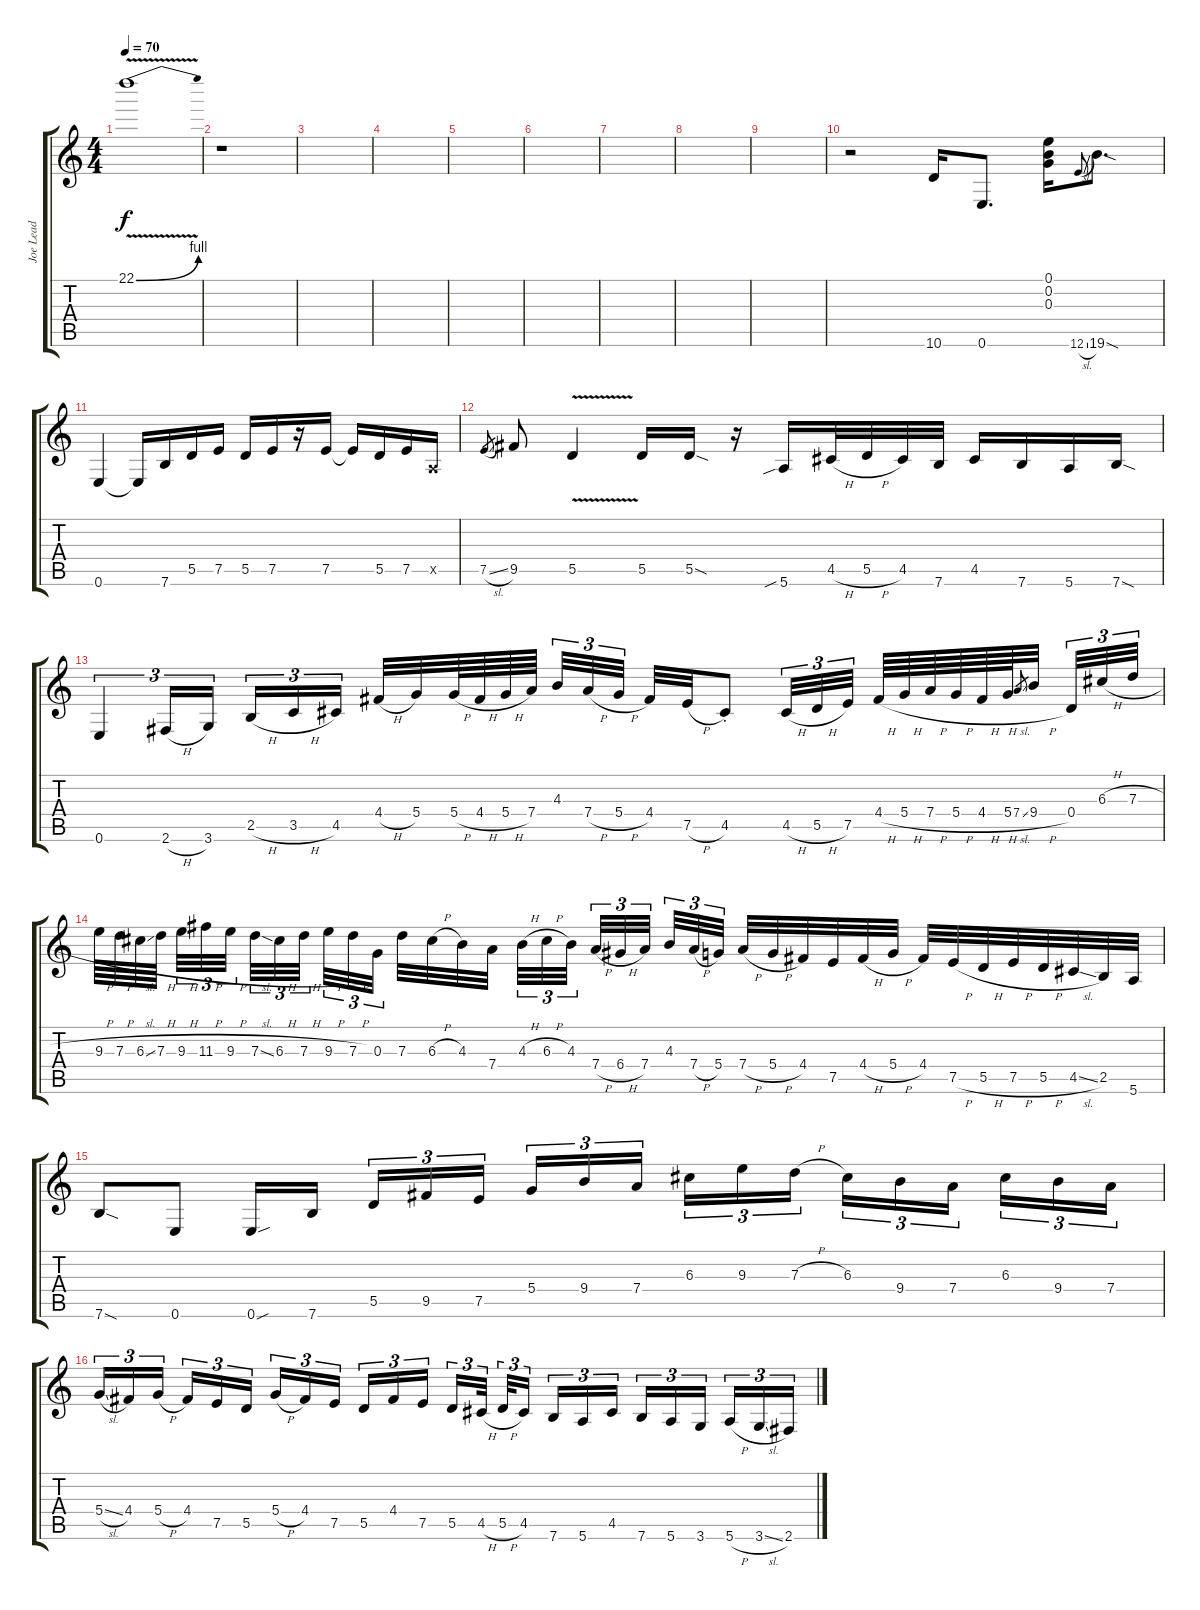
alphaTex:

\track ("Joe Lead" "Joe Lead") {instrument distortionguitar}
\staff {score tabs}
\tuning (E4 B3 G3 D3 A2 E2) {hide}
\ts (4 4)
\tempo 70
\clef g2
\ks c
22.1{be (bend 0 0 60 4) v}.1{dy f} |
r.1 |
|
|
|
|
|
|
|
r.2 10.6.16 0.6.8{d} (0.1 0.2 0.3).16 12.6{sl}.8{gr onbeat} 19.6{sod}.8{d} |
0.6.4 0.6{t}.16 7.6.16 5.5.16 7.5.16 5.5.16 7.5.16 r.16 7.5.16 7.5{t}.16 5.5.16 7.5.16 0.5{x}.16 |
7.5{sl}.8{gr} 9.5.8 5.5{v}.4 5.5.16 5.5{sod}.16 r.16 5.6{sib}.16 4.5{h}.32 5.5{h}.32 4.5.32 7.6.32 4.5.16 7.6.16 5.6.16 7.6{sod}.16 |
0.6.4{tu (3 2)} 2.6{h}.16{tu (3 2)} 3.6.16{tu (3 2)} 2.5{h}.16{tu (3 2)} 3.5{h}.16{tu (3 2)} 4.5.16{tu (3 2) beam splitsecondary} 4.4{h}.32 5.4.32 5.4{h}.64 4.4{h}.64 5.4{h}.64 7.4.64 4.3.32{tu (3 2)} 7.4{h}.32{tu (3 2)} 5.4{h}.32{tu (3 2) beam splitsecondary} 4.4.32 7.5{h}.32 4.5{st}.8 4.5{h}.32{tu (3 2)} 5.5{h}.32{tu (3 2)} 7.5.32{tu (3 2) beam splitsecondary} 4.4{h}.64 5.4{h}.64 7.4{h}.64 5.4{h}.64 4.4{h}.64 5.4{h}.64 7.4{sl}.8{gr} 9.4{h}.32{beam splitsecondary} 0.4.32{tu (3 2)} 6.3{h}.32{tu (3 2)} 7.3{h}.32{tu (3 2)} |
9.3{h}.64 7.3{h}.64 6.3{sl}.64 7.3{h}.64{beam splitsecondary} 9.3{h}.32{tu (3 2)} 11.3{h}.32{tu (3 2)} 9.3{h}.32{tu (3 2) beam splitsecondary} 7.3{sl}.32{tu (3 2)} 6.3{h}.32{tu (3 2)} 7.3{h}.32{tu (3 2) beam splitsecondary} 9.3{h}.32{tu (3 2)} 7.3{h}.32{tu (3 2)} 0.3.32{tu (3 2)} 7.3.32 6.3{h}.32 4.3.32 7.4.32{beam splitsecondary} 4.3{h}.32{tu (3 2)} 6.3{h}.32{tu (3 2)} 4.3.32{tu (3 2) beam splitsecondary} 7.4{h}.32{tu (3 2)} 6.4{h}.32{tu (3 2)} 7.4.32{tu (3 2)} 4.3.32{tu (3 2)} 7.4{h}.32{tu (3 2)} 5.4.32{tu (3 2) beam splitsecondary} 7.4{h}.32 5.4{h}.32 4.4.32 7.5.32 4.4{h}.32 5.4{h}.32 4.4.32 7.5{h}.32 5.5{h}.32 7.5{h}.32 5.5{h}.32 4.5{sl}.32 2.5.32 5.6.32 |
7.6{sod}.8 0.6.8 0.6{sou}.16 7.6.16{beam splitsecondary} 5.5.16{tu (3 2)} 9.5.16{tu (3 2)} 7.5.16{tu (3 2)} 5.4.16{tu (3 2)} 9.4.16{tu (3 2)} 7.4.16{tu (3 2) beam splitsecondary} 6.3.16{tu (3 2)} 9.3.16{tu (3 2)} 7.3{h}.16{tu (3 2)} 6.3.16{tu (3 2)} 9.4.16{tu (3 2)} 7.4.16{tu (3 2) beam splitsecondary} 6.3.16{tu (3 2)} 9.4.16{tu (3 2)} 7.4.16{tu (3 2)} |
5.4{sl}.16{tu (3 2)} 4.4.16{tu (3 2)} 5.4{h}.16{tu (3 2) beam splitsecondary} 4.4.16{tu (3 2)} 7.5.16{tu (3 2)} 5.5.16{tu (3 2)} 5.4{h}.16{tu (3 2)} 4.4.16{tu (3 2)} 7.5.16{tu (3 2) beam splitsecondary} 5.5.16{tu (3 2)} 4.4.16{tu (3 2)} 7.5.16{tu (3 2)} 5.5.16{tu (3 2)} 4.5{h}.32{tu (3 2) beam splitsecondary} 5.5{h}.32{tu (3 2)} 4.5.16{tu (3 2) beam splitsecondary} 7.6.16{tu (3 2)} 5.6.16{tu (3 2)} 4.5.16{tu (3 2)} 7.6.16{tu (3 2)} 5.6.16{tu (3 2)} 3.6.16{tu (3 2) beam splitsecondary} 5.6{h}.16{tu (3 2)} 3.6{sl}.16{tu (3 2)} 2.6.16{tu (3 2)}
